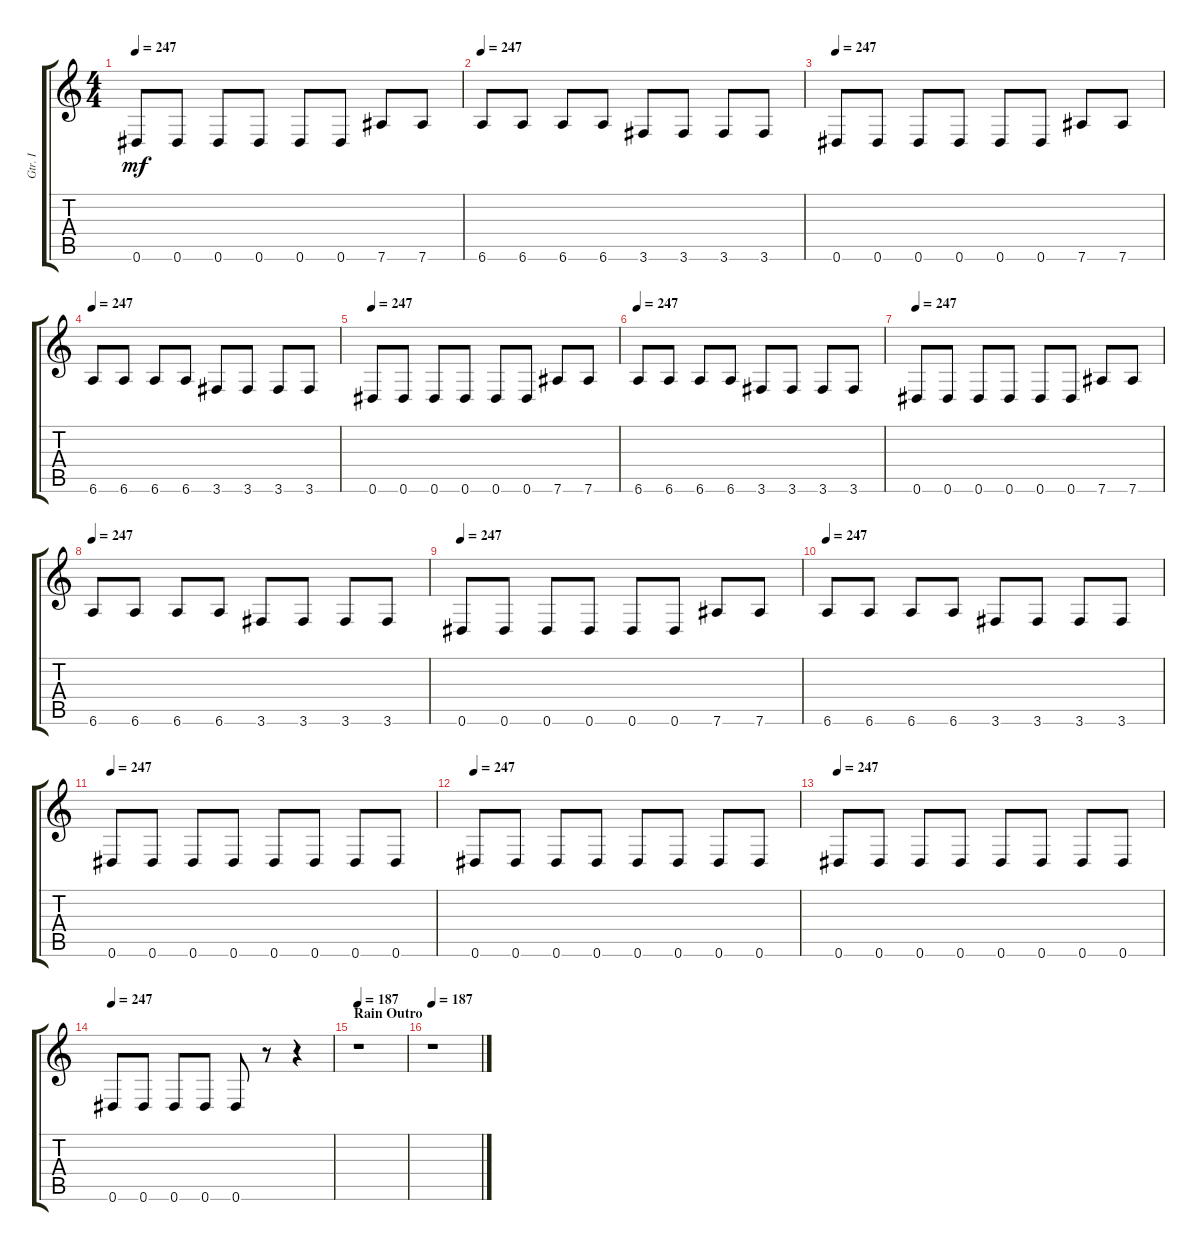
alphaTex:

\track ("Gtr. I" "Gtr. I") {instrument overdrivenguitar}
\staff {score tabs}
\tuning (Eb4 Bb3 Gb3 Db3 Ab2 Eb2) {hide}
\ts (4 4)
\tempo 247
\clef g2
\ks c
0.6.8{dy mf} 0.6.8 0.6.8 0.6.8 0.6.8 0.6.8 7.6.8 7.6.8 |
\tempo 247
6.6.8 6.6.8 6.6.8 6.6.8 3.6.8 3.6.8 3.6.8 3.6.8 |
\tempo 247
0.6.8 0.6.8 0.6.8 0.6.8 0.6.8 0.6.8 7.6.8 7.6.8 |
\tempo 247
6.6.8 6.6.8 6.6.8 6.6.8 3.6.8 3.6.8 3.6.8 3.6.8 |
\tempo 247
0.6.8 0.6.8 0.6.8 0.6.8 0.6.8 0.6.8 7.6.8 7.6.8 |
\tempo 247
6.6.8 6.6.8 6.6.8 6.6.8 3.6.8 3.6.8 3.6.8 3.6.8 |
\tempo 247
0.6.8 0.6.8 0.6.8 0.6.8 0.6.8 0.6.8 7.6.8 7.6.8 |
\tempo 247
6.6.8 6.6.8 6.6.8 6.6.8 3.6.8 3.6.8 3.6.8 3.6.8 |
\tempo 247
0.6.8 0.6.8 0.6.8 0.6.8 0.6.8 0.6.8 7.6.8 7.6.8 |
\tempo 247
6.6.8 6.6.8 6.6.8 6.6.8 3.6.8 3.6.8 3.6.8 3.6.8 |
\tempo 247
0.6.8 0.6.8 0.6.8 0.6.8 0.6.8 0.6.8 0.6.8 0.6.8 |
\tempo 247
0.6.8 0.6.8 0.6.8 0.6.8 0.6.8 0.6.8 0.6.8 0.6.8 |
\tempo 247
0.6.8 0.6.8 0.6.8 0.6.8 0.6.8 0.6.8 0.6.8 0.6.8 |
\tempo 247
0.6.8 0.6.8 0.6.8 0.6.8 0.6.8 r.8 r.4 |
\section ("" "Rain Outro")
\tempo 187
r.1 |
\tempo 187
r.1
